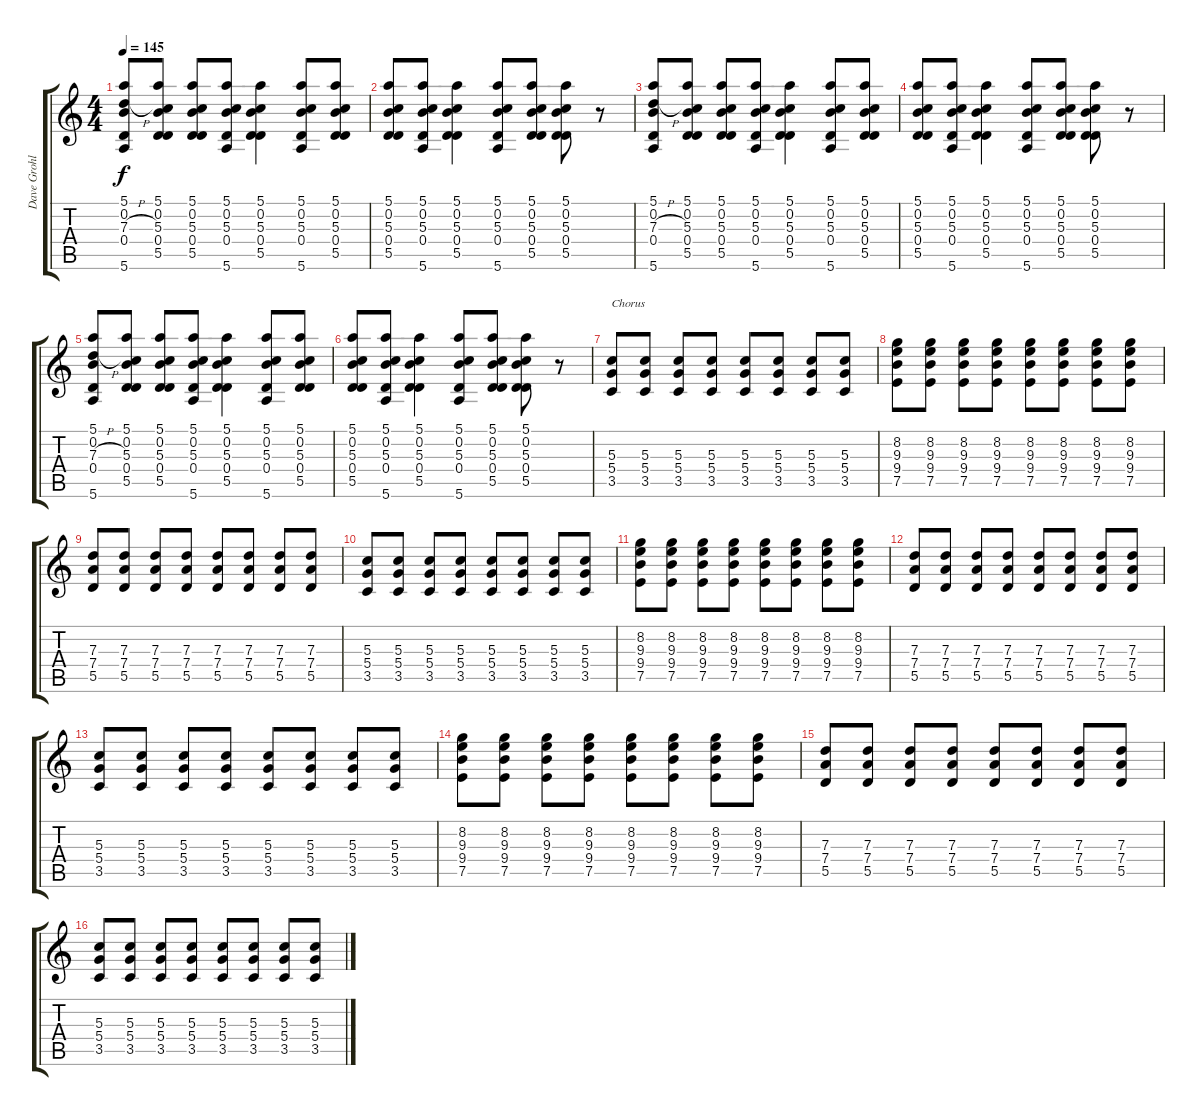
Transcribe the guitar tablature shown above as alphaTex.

\track ("Dave Grohl " "Dave Grohl") {instrument overdrivenguitar}
\staff {score tabs}
\tuning (E4 B3 G3 D3 A2 E2) {hide}
\ts (4 4)
\tempo 145
\clef g2
\ks c
(5.1 0.2 7.3{h} 0.4 5.6).8{dy f} (5.1 0.2 5.3 0.4 5.5).8 (5.1 0.2 5.3 0.4 5.5).8 (5.1 0.2 5.3 0.4 5.6).8 (5.1 0.2 5.3 0.4 5.5).4 (5.1 0.2 5.3 0.4 5.6).8 (5.1 0.2 5.3 0.4 5.5).8 |
(5.1 0.2 5.3 0.4 5.5).8 (5.1 0.2 5.3 0.4 5.6).8 (5.1 0.2 5.3 0.4 5.5).4 (5.1 0.2 5.3 0.4 5.6).8 (5.1 0.2 5.3 0.4 5.5).8 (5.1 0.2 5.3 0.4 5.5).8 r.8 |
(5.1 0.2 7.3{h} 0.4 5.6).8 (5.1 0.2 5.3 0.4 5.5).8 (5.1 0.2 5.3 0.4 5.5).8 (5.1 0.2 5.3 0.4 5.6).8 (5.1 0.2 5.3 0.4 5.5).4 (5.1 0.2 5.3 0.4 5.6).8 (5.1 0.2 5.3 0.4 5.5).8 |
(5.1 0.2 5.3 0.4 5.5).8 (5.1 0.2 5.3 0.4 5.6).8 (5.1 0.2 5.3 0.4 5.5).4 (5.1 0.2 5.3 0.4 5.6).8 (5.1 0.2 5.3 0.4 5.5).8 (5.1 0.2 5.3 0.4 5.5).8 r.8 |
(5.1 0.2 7.3{h} 0.4 5.6).8 (5.1 0.2 5.3 0.4 5.5).8 (5.1 0.2 5.3 0.4 5.5).8 (5.1 0.2 5.3 0.4 5.6).8 (5.1 0.2 5.3 0.4 5.5).4 (5.1 0.2 5.3 0.4 5.6).8 (5.1 0.2 5.3 0.4 5.5).8 |
(5.1 0.2 5.3 0.4 5.5).8 (5.1 0.2 5.3 0.4 5.6).8 (5.1 0.2 5.3 0.4 5.5).4 (5.1 0.2 5.3 0.4 5.6).8 (5.1 0.2 5.3 0.4 5.5).8 (5.1 0.2 5.3 0.4 5.5).8 r.8 |
(5.3 5.4 3.5).8{txt "Chorus"} (5.3 5.4 3.5).8 (5.3 5.4 3.5).8 (5.3 5.4 3.5).8 (5.3 5.4 3.5).8 (5.3 5.4 3.5).8 (5.3 5.4 3.5).8 (5.3 5.4 3.5).8 |
(8.2 9.3 9.4 7.5).8 (8.2 9.3 9.4 7.5).8 (8.2 9.3 9.4 7.5).8 (8.2 9.3 9.4 7.5).8 (8.2 9.3 9.4 7.5).8 (8.2 9.3 9.4 7.5).8 (8.2 9.3 9.4 7.5).8 (8.2 9.3 9.4 7.5).8 |
(7.3 7.4 5.5).8 (7.3 7.4 5.5).8 (7.3 7.4 5.5).8 (7.3 7.4 5.5).8 (7.3 7.4 5.5).8 (7.3 7.4 5.5).8 (7.3 7.4 5.5).8 (7.3 7.4 5.5).8 |
(5.3 5.4 3.5).8 (5.3 5.4 3.5).8 (5.3 5.4 3.5).8 (5.3 5.4 3.5).8 (5.3 5.4 3.5).8 (5.3 5.4 3.5).8 (5.3 5.4 3.5).8 (5.3 5.4 3.5).8 |
(8.2 9.3 9.4 7.5).8 (8.2 9.3 9.4 7.5).8 (8.2 9.3 9.4 7.5).8 (8.2 9.3 9.4 7.5).8 (8.2 9.3 9.4 7.5).8 (8.2 9.3 9.4 7.5).8 (8.2 9.3 9.4 7.5).8 (8.2 9.3 9.4 7.5).8 |
(7.3 7.4 5.5).8 (7.3 7.4 5.5).8 (7.3 7.4 5.5).8 (7.3 7.4 5.5).8 (7.3 7.4 5.5).8 (7.3 7.4 5.5).8 (7.3 7.4 5.5).8 (7.3 7.4 5.5).8 |
(5.3 5.4 3.5).8 (5.3 5.4 3.5).8 (5.3 5.4 3.5).8 (5.3 5.4 3.5).8 (5.3 5.4 3.5).8 (5.3 5.4 3.5).8 (5.3 5.4 3.5).8 (5.3 5.4 3.5).8 |
(8.2 9.3 9.4 7.5).8 (8.2 9.3 9.4 7.5).8 (8.2 9.3 9.4 7.5).8 (8.2 9.3 9.4 7.5).8 (8.2 9.3 9.4 7.5).8 (8.2 9.3 9.4 7.5).8 (8.2 9.3 9.4 7.5).8 (8.2 9.3 9.4 7.5).8 |
(7.3 7.4 5.5).8 (7.3 7.4 5.5).8 (7.3 7.4 5.5).8 (7.3 7.4 5.5).8 (7.3 7.4 5.5).8 (7.3 7.4 5.5).8 (7.3 7.4 5.5).8 (7.3 7.4 5.5).8 |
(5.3 5.4 3.5).8 (5.3 5.4 3.5).8 (5.3 5.4 3.5).8 (5.3 5.4 3.5).8 (5.3 5.4 3.5).8 (5.3 5.4 3.5).8 (5.3 5.4 3.5).8 (5.3 5.4 3.5).8
